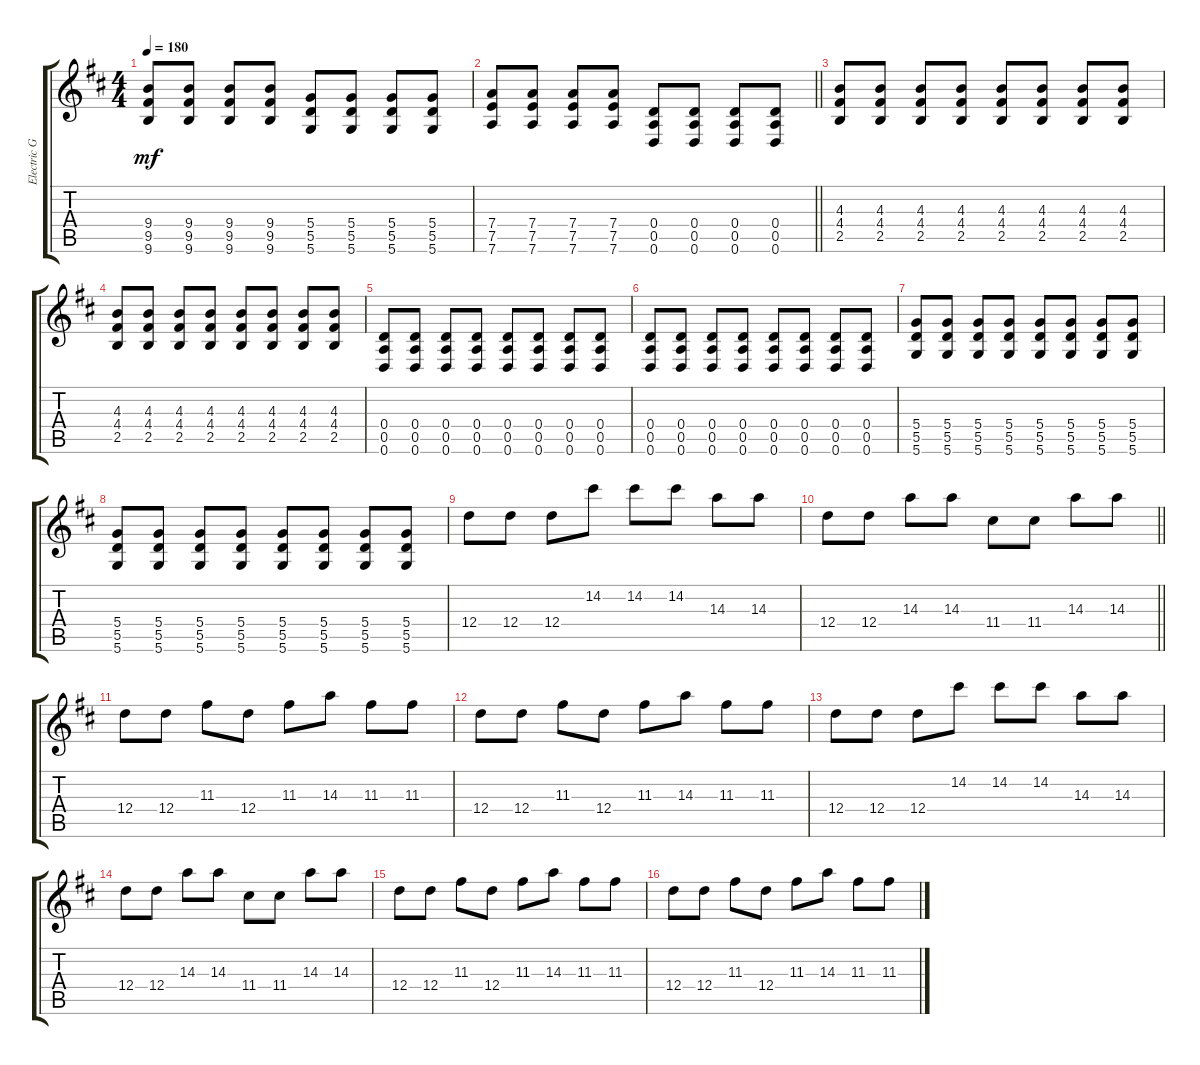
\track ("Electric Guitar 1" "Electric G") {instrument overdrivenguitar}
\staff {score tabs}
\tuning (E4 B3 G3 D3 A2 D2) {hide}
\ts (4 4)
\tempo 180
\clef g2
\ks d
(9.4 9.5 9.6).8{dy mf} (9.4 9.5 9.6).8 (9.4 9.5 9.6).8 (9.4 9.5 9.6).8 (5.4 5.5 5.6).8 (5.4 5.5 5.6).8 (5.4 5.5 5.6).8 (5.4 5.5 5.6).8 |
\barLineRight lightlight
(7.4 7.5 7.6).8 (7.4 7.5 7.6).8 (7.4 7.5 7.6).8 (7.4 7.5 7.6).8 (0.4 0.5 0.6).8 (0.4 0.5 0.6).8 (0.4 0.5 0.6).8 (0.4 0.5 0.6).8 |
(4.3 4.4 2.5).8 (4.3 4.4 2.5).8 (4.3 4.4 2.5).8 (4.3 4.4 2.5).8 (4.3 4.4 2.5).8 (4.3 4.4 2.5).8 (4.3 4.4 2.5).8 (4.3 4.4 2.5).8 |
(4.3 4.4 2.5).8 (4.3 4.4 2.5).8 (4.3 4.4 2.5).8 (4.3 4.4 2.5).8 (4.3 4.4 2.5).8 (4.3 4.4 2.5).8 (4.3 4.4 2.5).8 (4.3 4.4 2.5).8 |
(0.4 0.5 0.6).8 (0.4 0.5 0.6).8 (0.4 0.5 0.6).8 (0.4 0.5 0.6).8 (0.4 0.5 0.6).8 (0.4 0.5 0.6).8 (0.4 0.5 0.6).8 (0.4 0.5 0.6).8 |
(0.4 0.5 0.6).8 (0.4 0.5 0.6).8 (0.4 0.5 0.6).8 (0.4 0.5 0.6).8 (0.4 0.5 0.6).8 (0.4 0.5 0.6).8 (0.4 0.5 0.6).8 (0.4 0.5 0.6).8 |
(5.4 5.5 5.6).8 (5.4 5.5 5.6).8 (5.4 5.5 5.6).8 (5.4 5.5 5.6).8 (5.4 5.5 5.6).8 (5.4 5.5 5.6).8 (5.4 5.5 5.6).8 (5.4 5.5 5.6).8 |
(5.4 5.5 5.6).8 (5.4 5.5 5.6).8 (5.4 5.5 5.6).8 (5.4 5.5 5.6).8 (5.4 5.5 5.6).8 (5.4 5.5 5.6).8 (5.4 5.5 5.6).8 (5.4 5.5 5.6).8 |
12.4.8 12.4.8 12.4.8 14.2.8 14.2.8 14.2.8 14.3.8 14.3.8 |
\barLineRight lightlight
12.4.8 12.4.8 14.3.8 14.3.8 11.4.8 11.4.8 14.3.8 14.3.8 |
12.4.8 12.4.8 11.3.8 12.4.8 11.3.8 14.3.8 11.3.8 11.3.8 |
12.4.8 12.4.8 11.3.8 12.4.8 11.3.8 14.3.8 11.3.8 11.3.8 |
12.4.8 12.4.8 12.4.8 14.2.8 14.2.8 14.2.8 14.3.8 14.3.8 |
12.4.8 12.4.8 14.3.8 14.3.8 11.4.8 11.4.8 14.3.8 14.3.8 |
12.4.8 12.4.8 11.3.8 12.4.8 11.3.8 14.3.8 11.3.8 11.3.8 |
12.4.8 12.4.8 11.3.8 12.4.8 11.3.8 14.3.8 11.3.8 11.3.8
